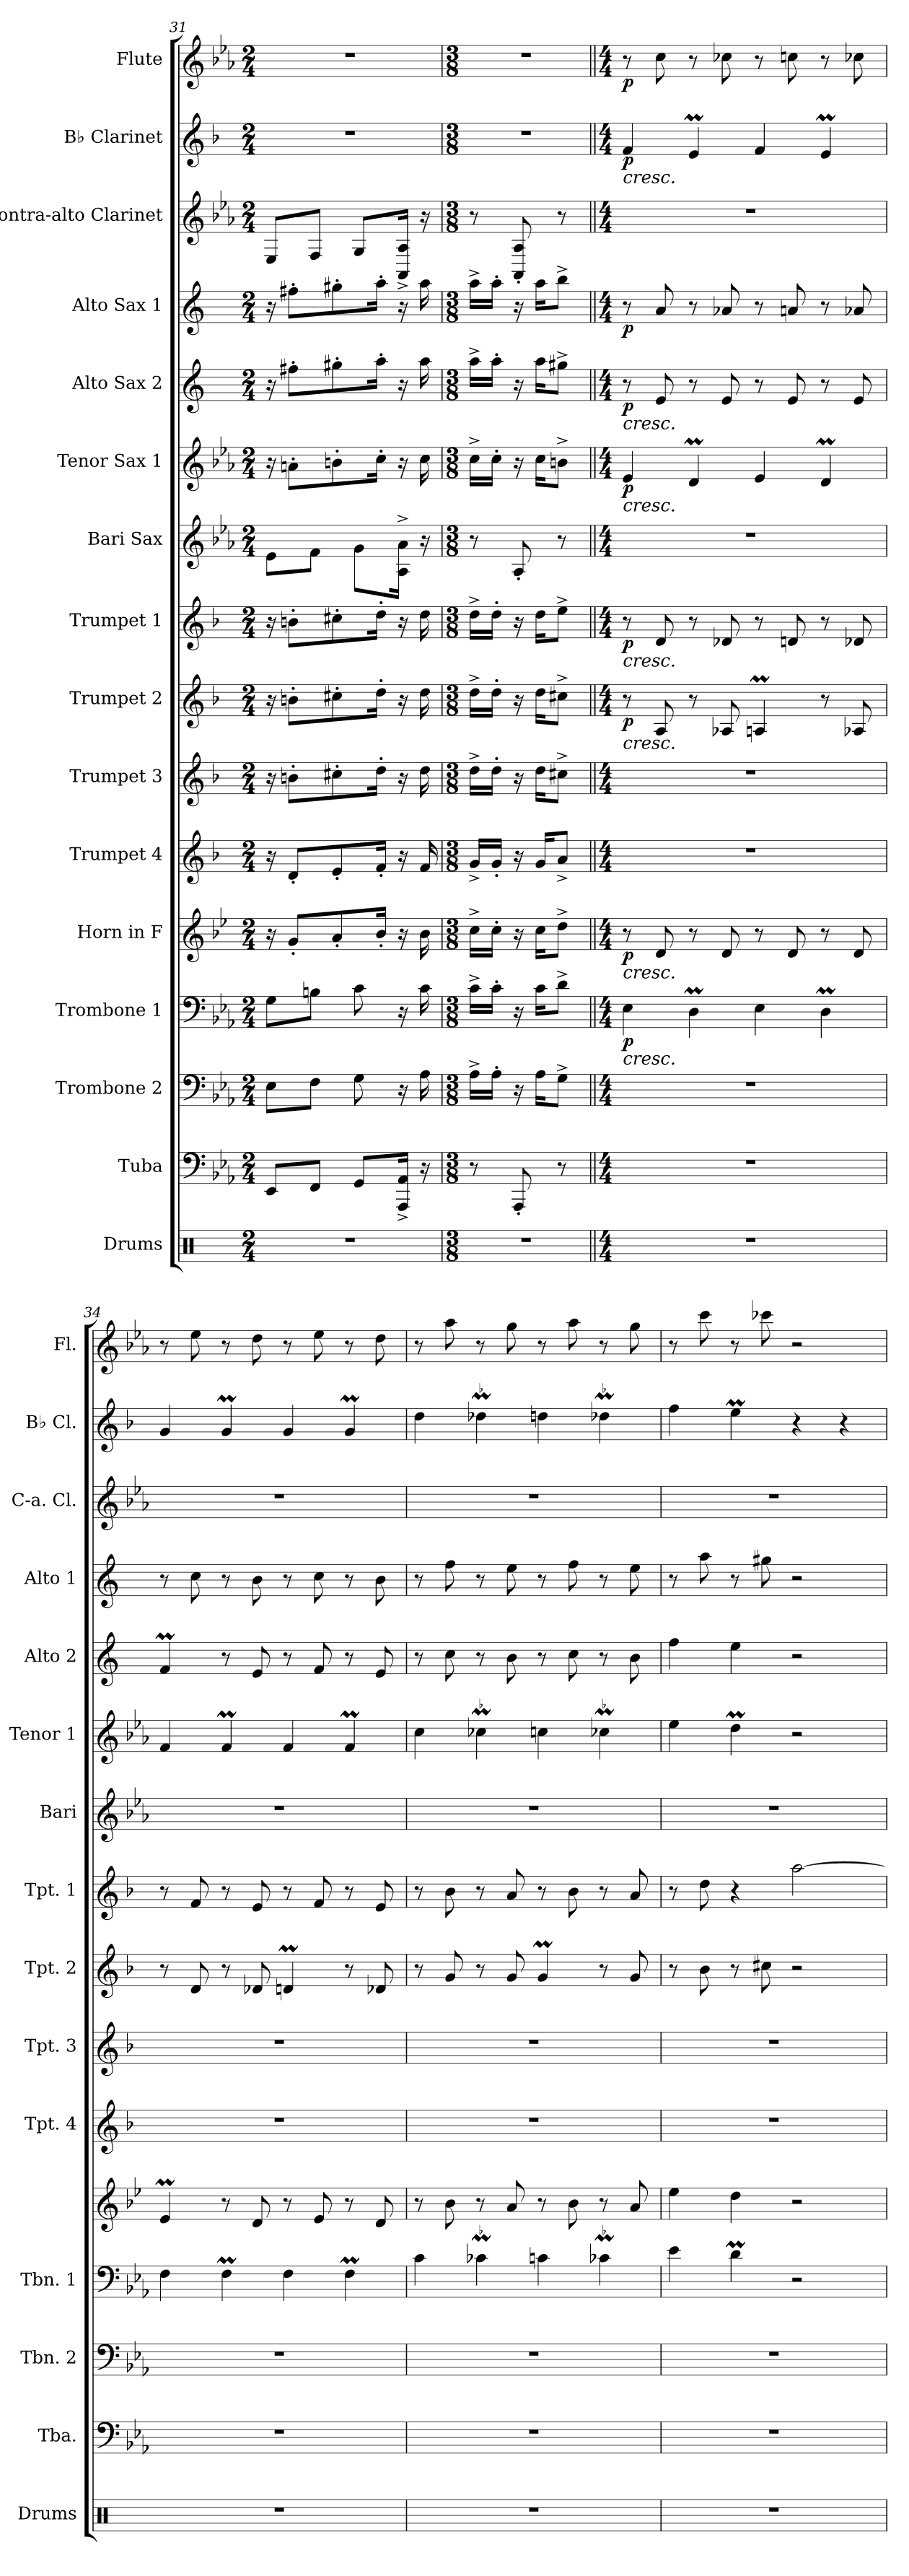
**kern	**kern	**kern	**kern	**dynam	**kern	**dynam	**kern	**kern	**kern	**dynam	**kern	**dynam	**kern	**kern	**dynam	**kern	**dynam	**kern	**dynam	**kern	**kern	**dynam	**kern	**dynam
*part16	*part15	*part14	*part13	*part13	*part12	*part12	*part11	*part10	*part9	*part9	*part8	*part8	*part7	*part6	*part6	*part5	*part5	*part4	*part4	*part3	*part2	*part2	*part1	*part1
*staff16	*staff15	*staff14	*staff13	*staff13	*staff12	*staff12	*staff11	*staff10	*staff9	*staff9	*staff8	*staff8	*staff7	*staff6	*staff6	*staff5	*staff5	*staff4	*staff4	*staff3	*staff2	*staff2	*staff1	*staff1
*I"Drums	*I"Tuba	*I"Trombone 2	*I"Trombone 1	*	*I"Horn in F	*	*I"Trumpet 4	*I"Trumpet 3	*I"Trumpet 2	*	*I"Trumpet 1	*	*I"Bari Sax	*I"Tenor Sax 1	*	*I"Alto Sax 2	*	*I"Alto Sax 1	*	*I"Contra-alto Clarinet	*I"B♭ Clarinet	*	*I"Flute	*
*I'Drums	*I'Tba.	*I'Tbn. 2	*I'Tbn. 1	*	*	*	*I'Tpt. 4	*I'Tpt. 3	*I'Tpt. 2	*	*I'Tpt. 1	*	*I'Bari	*I'Tenor 1	*	*I'Alto 2	*	*I'Alto 1	*	*I'C-a. Cl.	*I'B♭ Cl.	*	*I'Fl.	*
!!LO:PB:g=z
*clefX	*clefF4	*clefF4	*clefF4	*	*clefG2	*	*clefG2	*clefG2	*clefG2	*	*clefG2	*	*clefG2	*clefG2	*	*clefG2	*	*clefG2	*	*clefG2	*clefG2	*	*clefG2	*
*	*	*	*	*	*ITrd4c7	*	*ITrd1c2	*ITrd1c2	*ITrd1c2	*	*ITrd1c2	*	*ITrd12c21	*ITrd8c14	*	*ITrd5c9	*	*ITrd5c9	*	*ITrd12c21	*ITrd1c2	*	*	*
*k[]	*k[b-e-a-]	*k[b-e-a-]	*k[b-e-a-]	*	*k[b-e-a-]	*	*k[b-e-a-]	*k[b-e-a-]	*k[b-e-a-]	*	*k[b-e-a-]	*	*k[b-e-a-]	*k[b-e-a-]	*	*k[b-e-a-]	*	*k[b-e-a-]	*	*k[b-e-a-]	*k[b-e-a-]	*	*k[b-e-a-]	*
*M2/4	*M2/4	*M2/4	*M2/4	*	*M2/4	*	*M2/4	*M2/4	*M2/4	*	*M2/4	*	*M2/4	*M2/4	*	*M2/4	*	*M2/4	*	*M2/4	*M2/4	*	*M2/4	*
=31	=31	=31	=31	=31	=31	=31	=31	=31	=31	=31	=31	=31	=31	=31	=31	=31	=31	=31	=31	=31	=31	=31	=31	=31
2r	8EE-/L	8E-\L	8G\L	.	16r	.	16r	16r	16r	.	16r	.	8E-\L	16r	.	16r	.	16r	.	8EE-/L	2r	.	2r	.
.	.	.	.	.	8c'/L	.	8c'/L	8an'\L	8an'\L	.	8an'\L	.	.	8An'\L	.	8an'\L	.	8an'\L	.	.	.	.	.	.
.	8FF/J	8F\J	8Bn\J	.	.	.	.	.	.	.	.	.	8F\J	.	.	.	.	.	.	8FF/J	.	.	.	.
.	.	.	.	.	8d'/	.	8d'/	8bn'\	8bn'\	.	8bn'\	.	.	8Bn'\	.	8bn'\	.	8bn'\	.	.	.	.	.	.
.	8GG/L	8G\	8c\	.	.	.	.	.	.	.	.	.	8G\L	.	.	.	.	.	.	8GG/L	.	.	.	.
.	.	.	.	.	16e-'/Jk	.	16e-'/Jk	16cc'\Jk	16cc'\Jk	.	16cc'\Jk	.	.	16c'\Jk	.	16cc'\Jk	.	16cc'\Jk	.	.	.	.	.	.
.	16AAA-/^ 16AA-!/^Jk	16r	16r	.	16r	.	16r	16r	16r	.	16r	.	16AA-\^ 16A-!\^Jk	16r	.	16r	.	16r	.	16AAA-/^ 16AA-/^Jk	.	.	.	.
.	16r	16A-\	16c\	.	16e-\	.	16e-/	16cc\	16cc\	.	16cc\	.	16r	16c\	.	16cc\	.	16cc\	.	16r	.	.	.	.
=32	=32	=32	=32	=32	=32	=32	=32	=32	=32	=32	=32	=32	=32	=32	=32	=32	=32	=32	=32	=32	=32	=32	=32	=32
*M3/8	*M3/8	*M3/8	*M3/8	*	*M3/8	*	*M3/8	*M3/8	*M3/8	*	*M3/8	*	*M3/8	*M3/8	*	*M3/8	*	*M3/8	*	*M3/8	*M3/8	*	*M3/8	*
4.r	8r	16A-^\LL	16c^\LL	.	16f^\LL	.	16f^/LL	16cc^\LL	16cc^\LL	.	16cc^\LL	.	8r	16c^\LL	.	16cc^\LL	.	16cc^\LL	.	8r	4.r	.	4.r	.
.	.	16A-'\JJ	16c'\JJ	.	16f'\JJ	.	16f'/JJ	16cc'\JJ	16cc'\JJ	.	16cc'\JJ	.	.	16c'\JJ	.	16cc'\JJ	.	16cc'\JJ	.	.	.	.	.	.
.	8AAA-'/	16r	16r	.	16r	.	16r	16r	16r	.	16r	.	8AA-'/	16r	.	16r	.	16r	.	8AAA-/' 8AA-/'	.	.	.	.
.	.	16A-\KL	16c\KL	.	16f\KL	.	16f/KL	16cc\KL	16cc\KL	.	16cc\KL	.	.	16c\KL	.	16cc\KL	.	16cc\KL	.	.	.	.	.	.
.	8r	8G^\J	8d^\J	.	8g^\J	.	8g^/J	8bn^\J	8bn^\J	.	8dd^\J	.	8r	8Bn^\J	.	8bn^\J	.	8dd^\J	.	8r	.	.	.	.
=33||	=33||	=33||	=33||	=33||	=33||	=33||	=33||	=33||	=33||	=33||	=33||	=33||	=33||	=33||	=33||	=33||	=33||	=33||	=33||	=33||	=33||	=33||	=33||	=33||
!!LO:REH:place=s1:a:B:fs=14:t=B
*M4/4	*M4/4	*M4/4	*M4/4	*	*M4/4	*	*M4/4	*M4/4	*M4/4	*	*M4/4	*	*M4/4	*M4/4	*	*M4/4	*	*M4/4	*	*M4/4	*M4/4	*	*M4/4	*
*	*	*	*	*	*	*	*	*	*	*	*	*	*	*	*	*	*	*	*	*	*	*	*MM150	*
!	!	!	!	!	!	!	!	!	!	!	!	!	!	!	!	!	!	!	!	!	!LO:TX:b:i:t=cresc.	!	!	!
!	!	!	!	!	!	!	!	!	!	!	!	!	!	!	!	!LO:TX:b:i:t=cresc.	!	!	!	!	!	!	!	!
!	!	!	!	!	!	!	!	!	!	!	!	!	!	!LO:TX:b:i:t=cresc.	!	!	!	!	!	!	!	!	!	!
!	!	!	!	!	!	!	!	!	!	!	!LO:TX:b:i:t=cresc.	!	!	!	!	!	!	!	!	!	!	!	!	!
!	!	!	!	!	!	!	!	!	!LO:TX:b:i:t=cresc.	!	!	!	!	!	!	!	!	!	!	!	!	!	!	!
!	!	!	!	!	!LO:TX:b:i:t=cresc.	!	!	!	!	!	!	!	!	!	!	!	!	!	!	!	!	!	!	!
!	!	!	!LO:TX:b:i:t=cresc.	!	!	!	!	!	!	!	!	!	!	!	!	!	!	!	!	!	!	!	!	!
!	!	!	!	!LO:DY:b	!	!LO:DY:b	!	!	!	!LO:DY:b	!	!LO:DY:b	!	!	!LO:DY:b	!	!LO:DY:b	!	!LO:DY:b	!	!	!LO:DY:b	!	!LO:DY:b
1r	1r	1r	4E-\	p	8r	p	1r	1r	8r	p	8r	p	1r	4E-/	p	8r	p	8r	p	1r	4e-/	p	8r	p
.	.	.	.	.	8G/	.	.	.	8G/	.	8c/	.	.	.	.	8G/	.	8c/	.	.	.	.	8cc\	.
.	.	.	4Dm\	.	8r	.	.	.	8r	.	8r	.	.	4Dm/	.	8r	.	8r	.	.	4dm/	.	8r	.
.	.	.	.	.	8G/	.	.	.	8G-X/	.	8c-X/	.	.	.	.	8G/	.	8c-X/	.	.	.	.	8cc-X\	.
.	.	.	4E-\	.	8r	.	.	.	4Gnm/	.	8r	.	.	4E-/	.	8r	.	8r	.	.	4e-/	.	8r	.
.	.	.	.	.	8G/	.	.	.	.	.	8cn/	.	.	.	.	8G/	.	8cn/	.	.	.	.	8ccn\	.
.	.	.	4Dm\	.	8r	.	.	.	8r	.	8r	.	.	4Dm/	.	8r	.	8r	.	.	4dm/	.	8r	.
.	.	.	.	.	8G/	.	.	.	8G-X/	.	8c-X/	.	.	.	.	8G/	.	8c-X/	.	.	.	.	8cc-X\	.
=34	=34	=34	=34	=34	=34	=34	=34	=34	=34	=34	=34	=34	=34	=34	=34	=34	=34	=34	=34	=34	=34	=34	=34	=34
1r	1r	1r	4F\	.	4A-M/	.	1r	1r	8r	.	8r	.	1r	4F/	.	4A-M/	.	8r	.	1r	4f/	.	8r	.
.	.	.	.	.	.	.	.	.	8c/	.	8e-/	.	.	.	.	.	.	8e-\	.	.	.	.	8ee-\	.
.	.	.	4FM\	.	8r	.	.	.	8r	.	8r	.	.	4FM/	.	8r	.	8r	.	.	4fM/	.	8r	.
.	.	.	.	.	8G/	.	.	.	8c-X/	.	8d/	.	.	.	.	8G/	.	8d\	.	.	.	.	8dd\	.
.	.	.	4F\	.	8r	.	.	.	4cnM/	.	8r	.	.	4F/	.	8r	.	8r	.	.	4f/	.	8r	.
.	.	.	.	.	8A-/	.	.	.	.	.	8e-/	.	.	.	.	8A-/	.	8e-\	.	.	.	.	8ee-\	.
.	.	.	4FM\	.	8r	.	.	.	8r	.	8r	.	.	4FM/	.	8r	.	8r	.	.	4fM/	.	8r	.
.	.	.	.	.	8G/	.	.	.	8c-X/	.	8d/	.	.	.	.	8G/	.	8d\	.	.	.	.	8dd\	.
=35	=35	=35	=35	=35	=35	=35	=35	=35	=35	=35	=35	=35	=35	=35	=35	=35	=35	=35	=35	=35	=35	=35	=35	=35
1r	1r	1r	4c\	.	8r	.	1r	1r	8r	.	8r	.	1r	4c\	.	8r	.	8r	.	1r	4cc\	.	8r	.
.	.	.	.	.	8e-\	.	.	.	8f/	.	8a-\	.	.	.	.	8e-\	.	8a-\	.	.	.	.	8aa-\	.
.	.	.	4c-XM\	.	8r	.	.	.	8r	.	8r	.	.	4c-XM\	.	8r	.	8r	.	.	4cc-XM\	.	8r	.
.	.	.	.	.	8d/	.	.	.	8f/	.	8g/	.	.	.	.	8d\	.	8g\	.	.	.	.	8gg\	.
.	.	.	4cn\	.	8r	.	.	.	4fM/	.	8r	.	.	4cn\	.	8r	.	8r	.	.	4ccn\	.	8r	.
.	.	.	.	.	8e-\	.	.	.	.	.	8a-\	.	.	.	.	8e-\	.	8a-\	.	.	.	.	8aa-\	.
.	.	.	4c-XM\	.	8r	.	.	.	8r	.	8r	.	.	4c-XM\	.	8r	.	8r	.	.	4cc-XM\	.	8r	.
.	.	.	.	.	8d/	.	.	.	8f/	.	8g/	.	.	.	.	8d\	.	8g\	.	.	.	.	8gg\	.
=36	=36	=36	=36	=36	=36	=36	=36	=36	=36	=36	=36	=36	=36	=36	=36	=36	=36	=36	=36	=36	=36	=36	=36	=36
1r	1r	1r	4e-\	.	4a-\	.	1r	1r	8r	.	8r	.	1r	4e-\	.	4a-\	.	8r	.	1r	4ee-\	.	8r	.
.	.	.	.	.	.	.	.	.	8a-\	.	8cc\	.	.	.	.	.	.	8cc\	.	.	.	.	8ccc\	.
.	.	.	4dm\	.	4g\	.	.	.	8r	.	4r	.	.	4dm\	.	4g\	.	8r	.	.	4ddm\	.	8r	.
.	.	.	.	.	.	.	.	.	8bn\	.	.	.	.	.	.	.	.	8bn\	.	.	.	.	8ccc-X\	.
.	.	.	2r	.	2r	.	.	.	2r	.	[2gg\	.	.	2r	.	2r	.	2r	.	.	4r	.	2r	.
.	.	.	.	.	.	.	.	.	.	.	.	.	.	.	.	.	.	.	.	.	4r	.	.	.
=	=	=	=	=	=	=	=	=	=	=	=	=	=	=	=	=	=	=	=	=	=	=	=	=
*-	*-	*-	*-	*-	*-	*-	*-	*-	*-	*-	*-	*-	*-	*-	*-	*-	*-	*-	*-	*-	*-	*-	*-	*-
